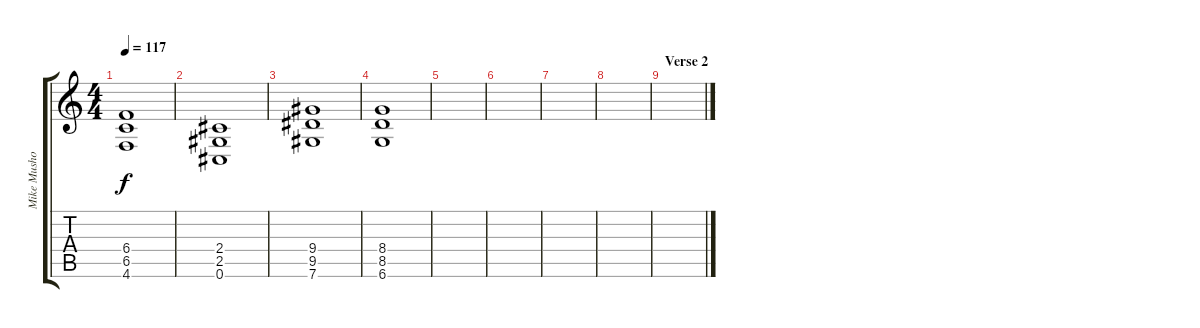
\track ("Mike Mushok - Guitar" "Mike Musho") {instrument overdrivenguitar}
\staff {score tabs}
\tuning (Db4 Ab3 E3 B2 Gb2 Db2) {hide}
\ts (4 4)
\tempo 117
\clef g2
\ks c
(6.4 6.5 4.6).1{dy f} |
(2.4 2.5 0.6).1 |
(9.4 9.5 7.6).1 |
(8.4 8.5 6.6).1 |
|
|
|
|
\section ("" "Verse 2")
